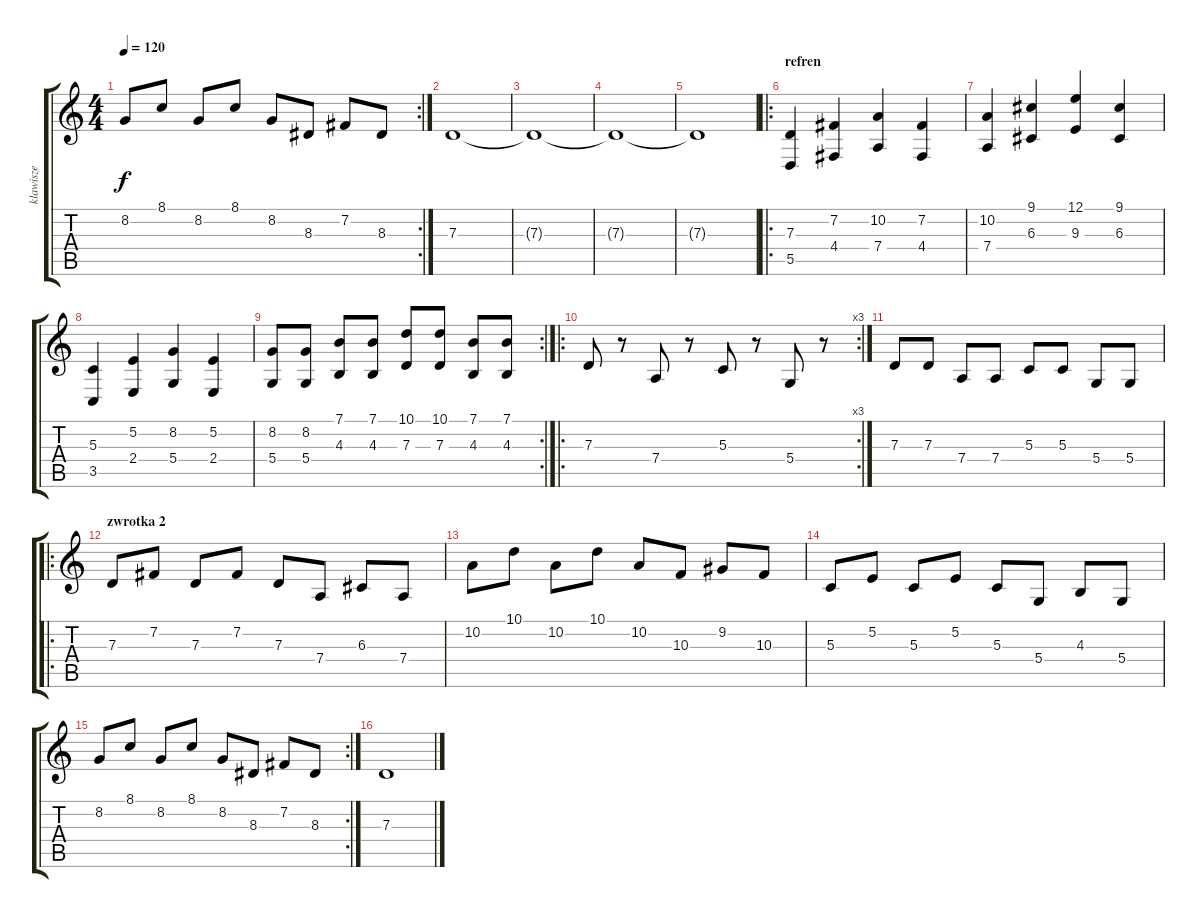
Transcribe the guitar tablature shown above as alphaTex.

\track ("klawisze" "klawisze") {instrument accordion}
\staff {score tabs}
\tuning (E4 B3 G3 D3 A2 E2) {hide}
\rc 2
\ts (4 4)
\tempo 120
\clef g2
\ks c
8.2.8{dy f} 8.1.8 8.2.8 8.1.8 8.2.8 8.3.8 7.2.8 8.3.8 |
7.3.1 |
7.3{t}.1 |
7.3{t}.1 |
7.3{t}.1 |
\ro
\section ("" "refren")
(7.3 5.5).4 (7.2 4.4).4 (10.2 7.4).4 (7.2 4.4).4 |
(10.2 7.4).4 (9.1 6.3).4 (12.1 9.3).4 (9.1 6.3).4 |
(5.3 3.5).4 (5.2 2.4).4 (8.2 5.4).4 (5.2 2.4).4 |
\rc 2
(8.2 5.4).8 (8.2 5.4).8 (7.1 4.3).8 (7.1 4.3).8 (10.1 7.3).8 (10.1 7.3).8 (7.1 4.3).8 (7.1 4.3).8 |
\ro
\rc 3
7.3.8 r.8 7.4.8 r.8 5.3.8 r.8 5.4.8 r.8 |
7.3.8 7.3.8 7.4.8 7.4.8 5.3.8 5.3.8 5.4.8 5.4.8 |
\ro
\section ("" "zwrotka 2")
7.3.8 7.2.8 7.3.8 7.2.8 7.3.8 7.4.8 6.3.8 7.4.8 |
10.2.8 10.1.8 10.2.8 10.1.8 10.2.8 10.3.8 9.2.8 10.3.8 |
5.3.8 5.2.8 5.3.8 5.2.8 5.3.8 5.4.8 4.3.8 5.4.8 |
\rc 2
8.2.8 8.1.8 8.2.8 8.1.8 8.2.8 8.3.8 7.2.8 8.3.8 |
7.3.1
